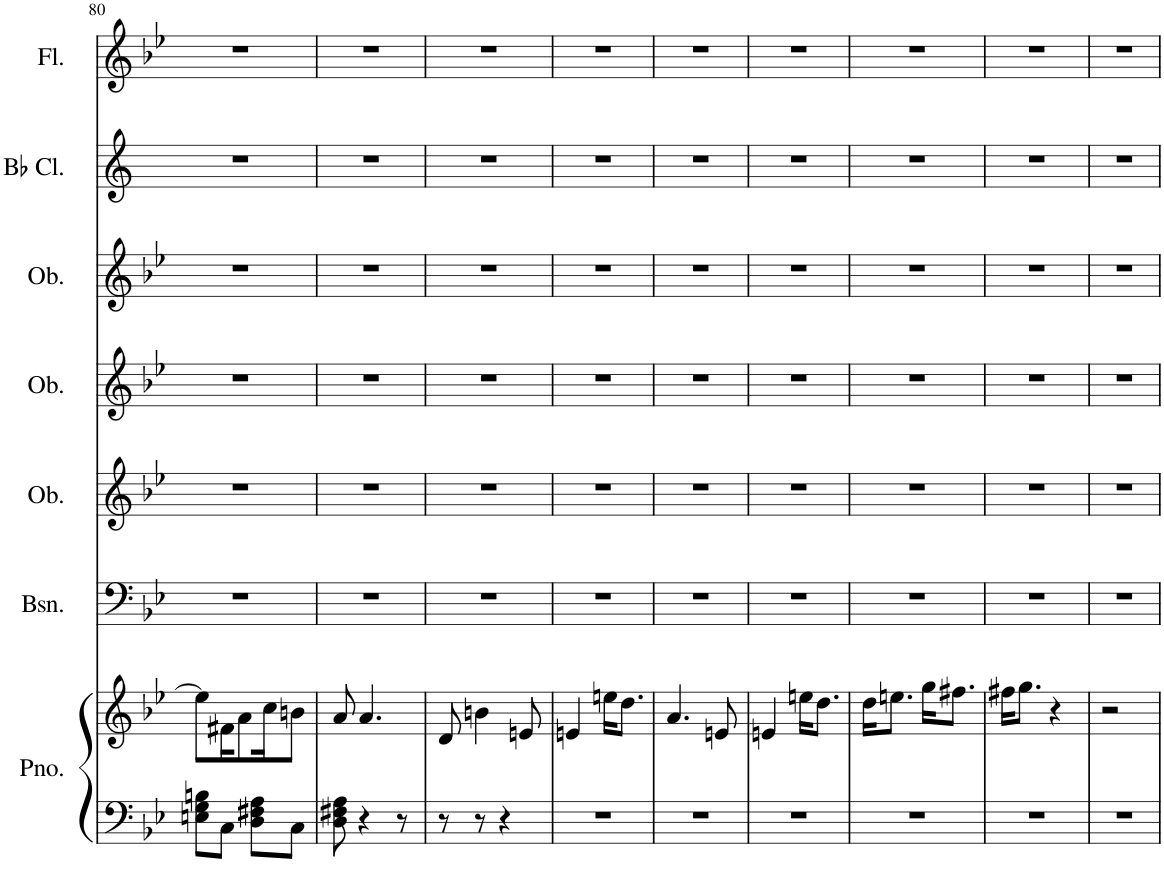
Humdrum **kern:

**kern	**kern	**kern	**kern	**kern	**kern	**kern	**kern
*part7	*part7	*part6	*part5	*part4	*part3	*part2	*part1
*staff8	*staff7	*staff6	*staff5	*staff4	*staff3	*staff2	*staff1
*I"Piano	*	*I"Bassoon	*I"Oboe	*I"Oboe	*I"Oboe	*I"Bb Clarinet	*I"Flute
*I'Pno.	*	*I'Bsn.	*I'Ob.	*I'Ob.	*I'Ob.	*I'Bb Cl.	*I'Fl.
!!LO:PB:g=z
*clefF4	*clefG2	*clefF4	*clefG2	*clefG2	*clefG2	*clefG2	*clefG2
*	*	*	*	*	*	*Trd1c2	*
*k[b-e-]	*k[b-e-]	*k[b-e-]	*k[b-e-]	*k[b-e-]	*k[b-e-]	*k[]	*k[b-e-]
*M2/4	*M2/4	*M2/4	*M2/4	*M2/4	*M2/4	*M2/4	*M2/4
=80	=80	=80	=80	=80	=80	=80	=80
8En\ 8G\ 8Bn\L	8ee\L]	2r	2r	2r	2r	2r	2r
8C\J	16f#X\K	.	.	.	.	.	.
.	8a\	.	.	.	.	.	.
8D\ 8F#X\ 8A\L	.	.	.	.	.	.	.
.	16cc\K	.	.	.	.	.	.
8C\J	8bn\J	.	.	.	.	.	.
=81	=81	=81	=81	=81	=81	=81	=81
8D\ 8F#X\ 8A\	8a/	2r	2r	2r	2r	2r	2r
4r	4.a/	.	.	.	.	.	.
8r	.	.	.	.	.	.	.
=82	=82	=82	=82	=82	=82	=82	=82
8r	8d/	2r	2r	2r	2r	2r	2r
8r	4bn\	.	.	.	.	.	.
4r	.	.	.	.	.	.	.
.	8en/	.	.	.	.	.	.
=83	=83	=83	=83	=83	=83	=83	=83
2r	4en/	2r	2r	2r	2r	2r	2r
.	16een\KL	.	.	.	.	.	.
.	8.dd\J	.	.	.	.	.	.
=84	=84	=84	=84	=84	=84	=84	=84
2r	4.a/	2r	2r	2r	2r	2r	2r
.	8en/	.	.	.	.	.	.
=85	=85	=85	=85	=85	=85	=85	=85
2r	4en/	2r	2r	2r	2r	2r	2r
.	16een\KL	.	.	.	.	.	.
.	8.dd\J	.	.	.	.	.	.
=86	=86	=86	=86	=86	=86	=86	=86
2r	16dd\KL	2r	2r	2r	2r	2r	2r
.	8.een\J	.	.	.	.	.	.
.	16gg\KL	.	.	.	.	.	.
.	8.ff#X\J	.	.	.	.	.	.
=87	=87	=87	=87	=87	=87	=87	=87
2r	16ff#X\KL	2r	2r	2r	2r	2r	2r
.	8.gg\J	.	.	.	.	.	.
.	4r	.	.	.	.	.	.
=88	=88	=88	=88	=88	=88	=88	=88
2r	2r	2r	2r	2r	2r	2r	2r
=	=	=	=	=	=	=	=
*-	*-	*-	*-	*-	*-	*-	*-
